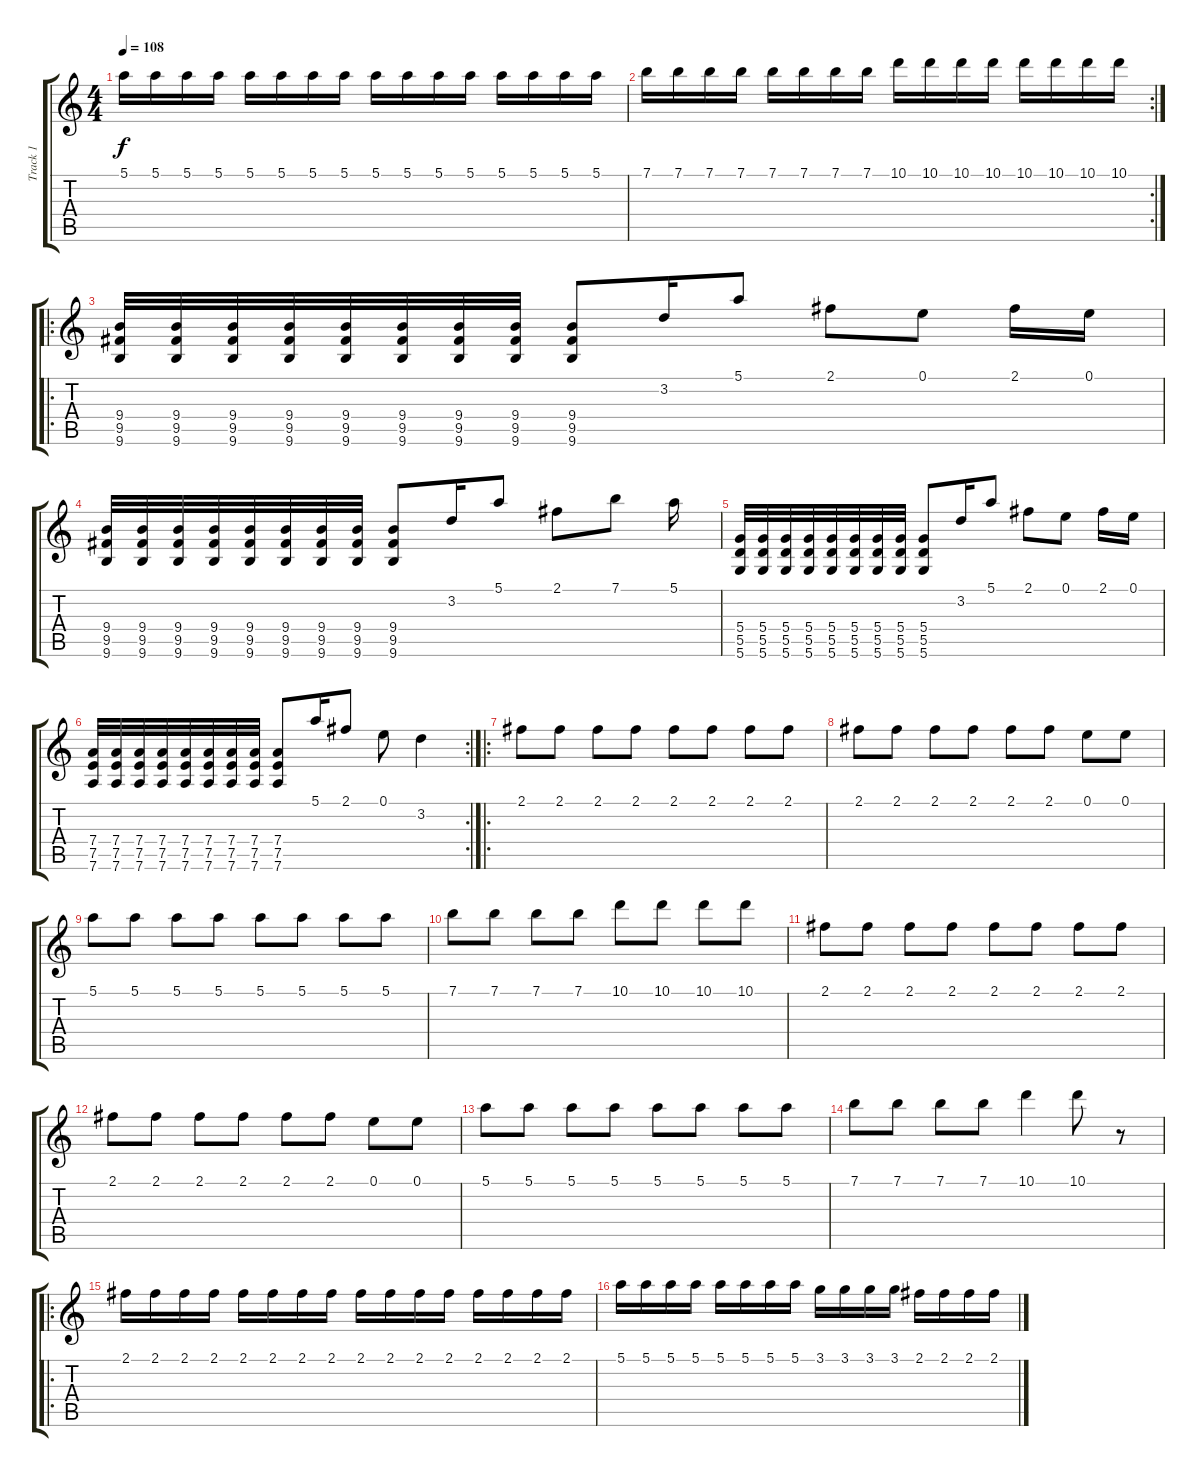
\track ("Track 1" "Track 1") {instrument distortionguitar}
\staff {score tabs}
\tuning (E4 B3 G3 D3 A2 D2) {hide}
\ts (4 4)
\tempo 108
\clef g2
\ks c
5.1.16{dy f} 5.1.16 5.1.16 5.1.16 5.1.16 5.1.16 5.1.16 5.1.16 5.1.16 5.1.16 5.1.16 5.1.16 5.1.16 5.1.16 5.1.16 5.1.16 |
\rc 2
7.1.16 7.1.16 7.1.16 7.1.16 7.1.16 7.1.16 7.1.16 7.1.16 10.1.16 10.1.16 10.1.16 10.1.16 10.1.16 10.1.16 10.1.16 10.1.16 |
\ro
(9.4 9.5 9.6).32 (9.4 9.5 9.6).32 (9.4 9.5 9.6).32 (9.4 9.5 9.6).32 (9.4 9.5 9.6).32 (9.4 9.5 9.6).32 (9.4 9.5 9.6).32 (9.4 9.5 9.6).32 (9.4 9.5 9.6).8 3.2.16 5.1.8 2.1.8 0.1.8 2.1.16 0.1.16 |
(9.4 9.5 9.6).32 (9.4 9.5 9.6).32 (9.4 9.5 9.6).32 (9.4 9.5 9.6).32 (9.4 9.5 9.6).32 (9.4 9.5 9.6).32 (9.4 9.5 9.6).32 (9.4 9.5 9.6).32 (9.4 9.5 9.6).8 3.2.16 5.1.8 2.1.8 7.1.8 5.1.16 |
(5.4 5.5 5.6).32 (5.4 5.5 5.6).32 (5.4 5.5 5.6).32 (5.4 5.5 5.6).32 (5.4 5.5 5.6).32 (5.4 5.5 5.6).32 (5.4 5.5 5.6).32 (5.4 5.5 5.6).32 (5.4 5.5 5.6).8 3.2.16 5.1.8 2.1.8 0.1.8 2.1.16 0.1.16 |
\rc 2
(7.4 7.5 7.6).32 (7.4 7.5 7.6).32 (7.4 7.5 7.6).32 (7.4 7.5 7.6).32 (7.4 7.5 7.6).32 (7.4 7.5 7.6).32 (7.4 7.5 7.6).32 (7.4 7.5 7.6).32 (7.4 7.5 7.6).8 5.1.16 2.1.8 0.1.8 3.2.4 |
\ro
2.1.8 2.1.8 2.1.8 2.1.8 2.1.8 2.1.8 2.1.8 2.1.8 |
2.1.8 2.1.8 2.1.8 2.1.8 2.1.8 2.1.8 0.1.8 0.1.8 |
5.1.8 5.1.8 5.1.8 5.1.8 5.1.8 5.1.8 5.1.8 5.1.8 |
7.1.8 7.1.8 7.1.8 7.1.8 10.1.8 10.1.8 10.1.8 10.1.8 |
2.1.8 2.1.8 2.1.8 2.1.8 2.1.8 2.1.8 2.1.8 2.1.8 |
2.1.8 2.1.8 2.1.8 2.1.8 2.1.8 2.1.8 0.1.8 0.1.8 |
5.1.8 5.1.8 5.1.8 5.1.8 5.1.8 5.1.8 5.1.8 5.1.8 |
7.1.8 7.1.8 7.1.8 7.1.8 10.1.4 10.1.8 r.8 |
\ro
2.1.16 2.1.16 2.1.16 2.1.16 2.1.16 2.1.16 2.1.16 2.1.16 2.1.16 2.1.16 2.1.16 2.1.16 2.1.16 2.1.16 2.1.16 2.1.16 |
5.1.16 5.1.16 5.1.16 5.1.16 5.1.16 5.1.16 5.1.16 5.1.16 3.1.16 3.1.16 3.1.16 3.1.16 2.1.16 2.1.16 2.1.16 2.1.16
